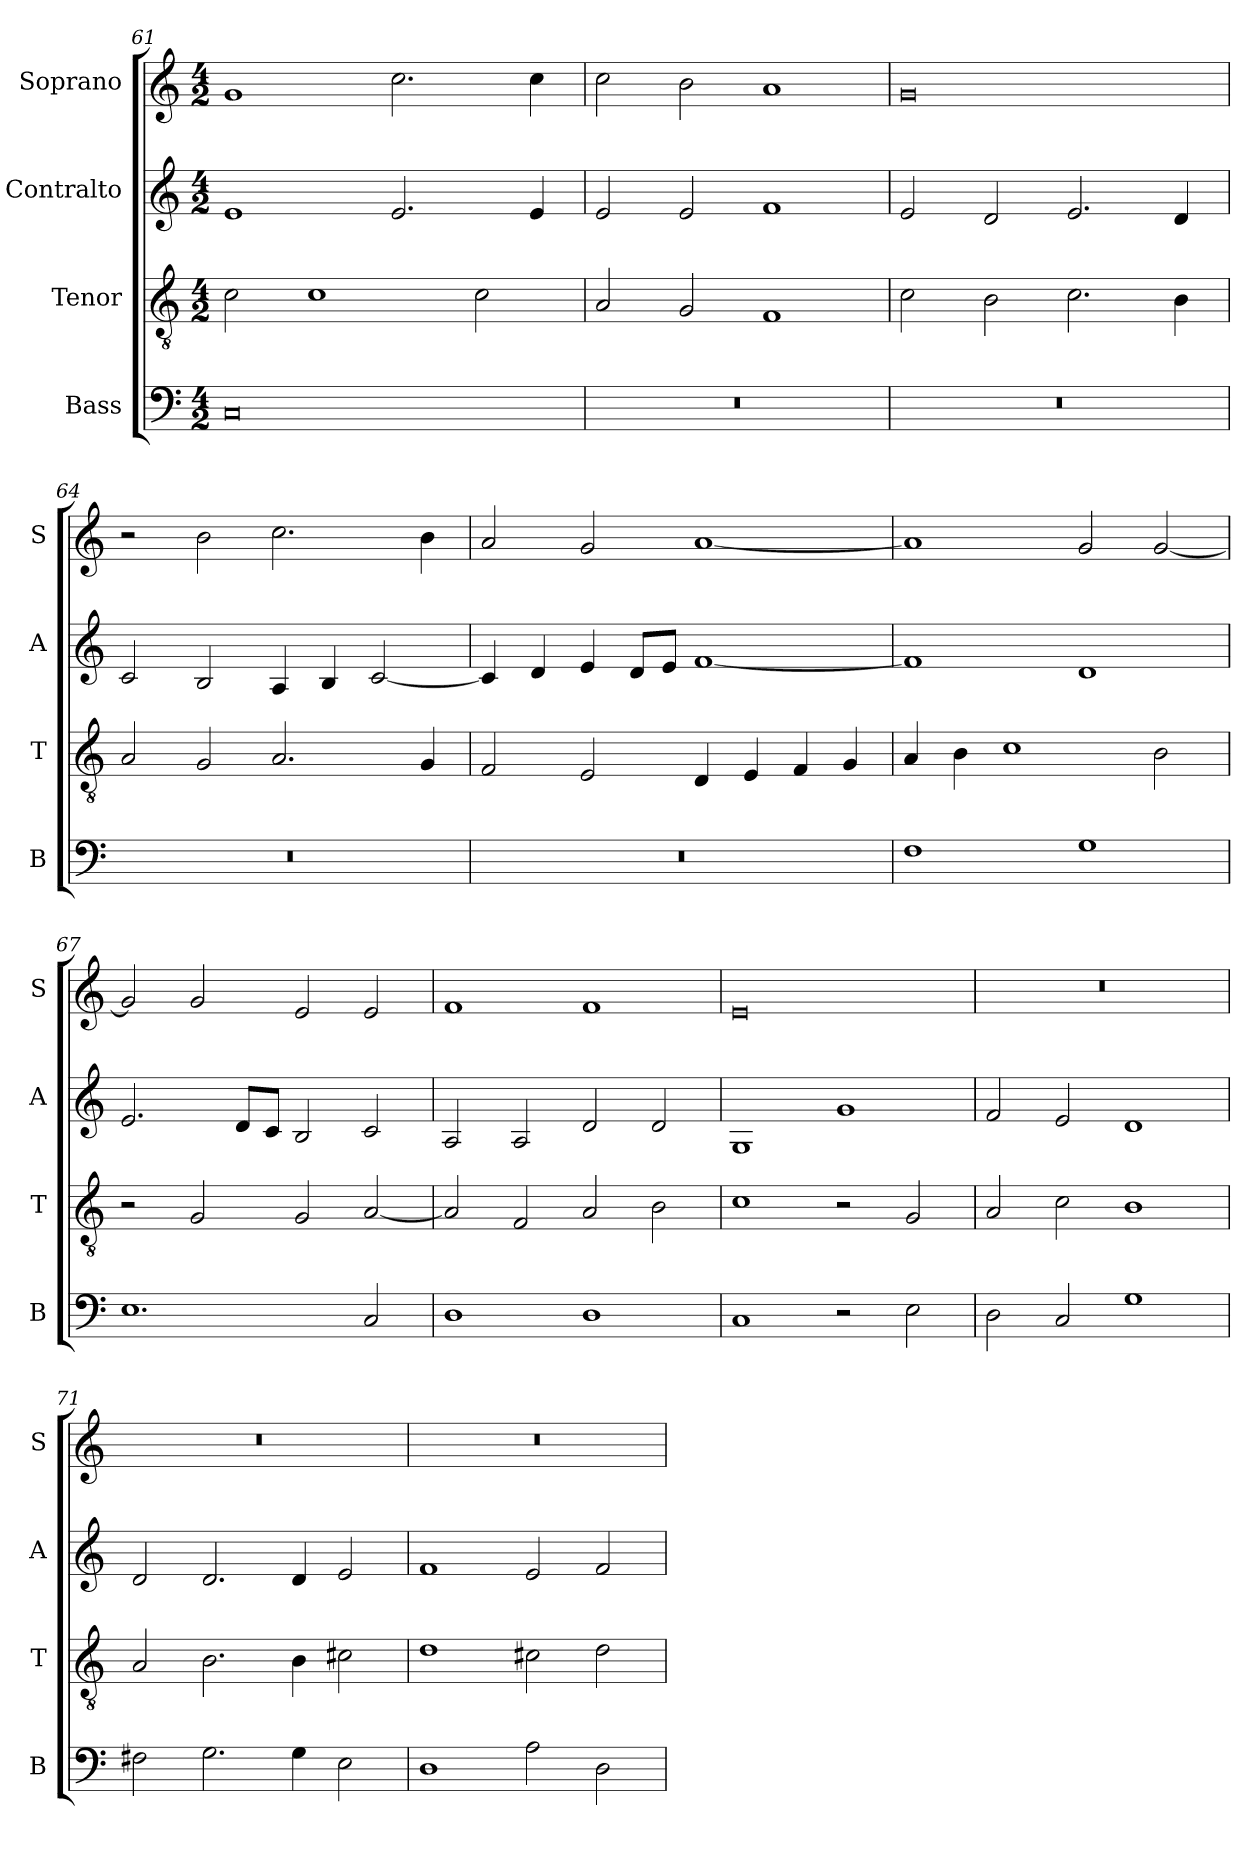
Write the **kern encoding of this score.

**kern	**kern	**kern	**kern
*part4	*part3	*part2	*part1
*staff4	*staff3	*staff2	*staff1
*I"Bass	*I"Tenor	*I"Contralto	*I"Soprano
*I'B	*I'T	*I'A	*I'S
*clefF4	*clefGv2	*clefG2	*clefG2
*k[]	*k[]	*k[]	*k[]
*G:mix	*G:mix	*G:mix	*G:mix
*M4/2	*M4/2	*M4/2	*M4/2
=61	=61	=61	=61
0C	2c	1e	1g
.	1c	.	.
.	.	2.e	2.cc
.	2c	.	.
.	.	4e	4cc
=62	=62	=62	=62
0r	2A	2e	2cc
.	2G	2e	2b
.	1F	1f	1a
=63	=63	=63	=63
0r	2c	2e	0g
.	2B	2d	.
.	2.c	2.e	.
.	4B	4d	.
=64	=64	=64	=64
0r	2A	2c	2r
.	2G	2B	2b
.	2.A	4A	2.cc
.	.	4B	.
.	.	[2c	.
.	4G	.	4b
=65	=65	=65	=65
0r	2F	4c]	2a
.	.	4d	.
.	2E	4e	2g
.	.	8d/L	.
.	.	8e/J	.
.	4D	[1f	[1a
.	4E	.	.
.	4F	.	.
.	4G	.	.
=66	=66	=66	=66
1F	4A	1f]	1a]
.	4B	.	.
.	1c	.	.
1G	.	1d	2g
.	2B	.	[2g
=67	=67	=67	=67
1.E	2r	2.e	2g]
.	2G	.	2g
.	.	8d/L	.
.	.	8c/J	.
.	2G	2B	2e
2C	[2A	2c	2e
=68	=68	=68	=68
1D	2A]	2A	1f
.	2F	2A	.
1D	2A	2d	1f
.	2B	2d	.
=69	=69	=69	=69
1C	1c	1G	0e
2r	2r	1g	.
2E	2G	.	.
=70	=70	=70	=70
2D	2A	2f	0r
2C	2c	2e	.
1G	1B	1d	.
=71	=71	=71	=71
2F#X	2A	2d	0r
2.G	2.B	2.d	.
4G	4B	4d	.
2E	2c#X	2e	.
=72	=72	=72	=72
1D	1d	1f	0r
2A	2c#X	2e	.
2D	2d	2f	.
=	=	=	=
*-	*-	*-	*-
